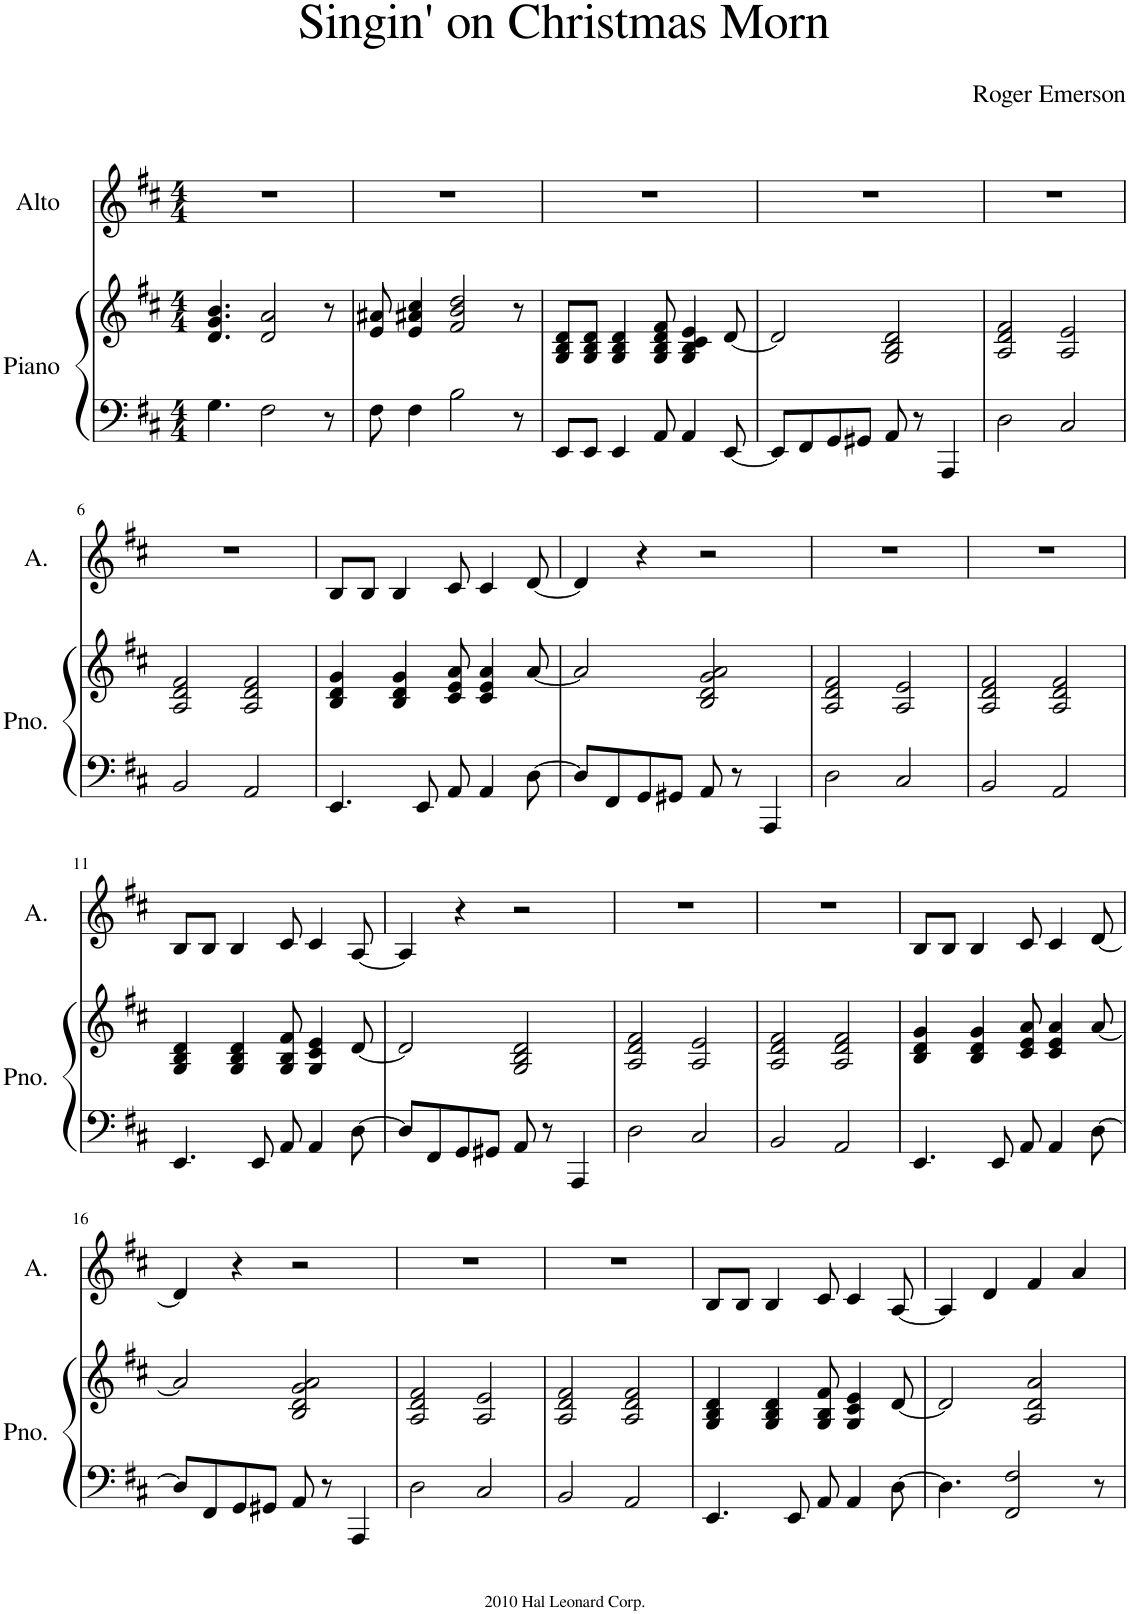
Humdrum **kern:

**kern	**kern	**kern
*part2	*part2	*part1
*staff3	*staff2	*staff1
*I"Piano	*	*I"Alto
*I'Pno.	*	*I'A.
*clefF4	*clefG2	*clefG2
*k[f#c#]	*k[f#c#]	*k[f#c#]
*M4/4	*M4/4	*M4/4
=1	=1	=1
4.G\	4.d/ 4.g/ 4.b/	1r
2F#\	2d/ 2a/	.
8r	8r	.
=2	=2	=2
8F#\	8e/ 8a#X/	1r
4F#\	4e/ 4a#X/ 4cc#/	.
2B\	2f#/ 2b/ 2dd/	.
8r	8r	.
=3	=3	=3
8EE/L	8G/ 8B/ 8d/L	1r
8EE/J	8G/ 8B/ 8d/J	.
4EE/	4G/ 4B/ 4d/	.
8AA/	8G/ 8B/ 8d/ 8f#/	.
4AA/	4G/ 4B/ 4c#/ 4e/	.
[8EE/	[8d/	.
=4	=4	=4
8EE/L]	2d/]	1r
8FF#/	.	.
8GG/	.	.
8GG#X/J	.	.
8AA/	2G/ 2B/ 2d/	.
8r	.	.
4AAA/	.	.
=5	=5	=5
2D\	2A/ 2d/ 2f#/	1r
2C#/	2A/ 2e/	.
!!LO:LB:g=z
=6	=6	=6
2BB/	2A/ 2d/ 2f#/	1r
2AA/	2A/ 2d/ 2f#/	.
=7	=7	=7
4.EE/	4B/ 4d/ 4g/	8B/L
.	.	8B/J
.	4B/ 4d/ 4g/	4B/
8EE/	.	.
8AA/	8c#/ 8e/ 8a/	8c#/
4AA/	4c#/ 4e/ 4a/	4c#/
[8D\	[8a/	[8d/
=8	=8	=8
8D/L]	2a/]	4d/]
8FF#/	.	.
8GG/	.	4r
8GG#X/J	.	.
8AA/	2B/ 2d/ 2g/ 2a/	2r
8r	.	.
4AAA/	.	.
=9	=9	=9
2D\	2A/ 2d/ 2f#/	1r
2C#/	2A/ 2e/	.
=10	=10	=10
2BB/	2A/ 2d/ 2f#/	1r
2AA/	2A/ 2d/ 2f#/	.
!!LO:LB:g=z
=11	=11	=11
4.EE/	4G/ 4B/ 4d/	8B/L
.	.	8B/J
.	4G/ 4B/ 4d/	4B/
8EE/	.	.
8AA/	8G/ 8B/ 8f#/	8c#/
4AA/	4G/ 4c#/ 4e/	4c#/
[8D\	[8d/	[8A/
=12	=12	=12
8D/L]	2d/]	4A/]
8FF#/	.	.
8GG/	.	4r
8GG#X/J	.	.
8AA/	2G/ 2B/ 2d/	2r
8r	.	.
4AAA/	.	.
=13	=13	=13
2D\	2A/ 2d/ 2f#/	1r
2C#/	2A/ 2e/	.
=14	=14	=14
2BB/	2A/ 2d/ 2f#/	1r
2AA/	2A/ 2d/ 2f#/	.
=15	=15	=15
4.EE/	4B/ 4d/ 4g/	8B/L
.	.	8B/J
.	4B/ 4d/ 4g/	4B/
8EE/	.	.
8AA/	8c#/ 8e/ 8a/	8c#/
4AA/	4c#/ 4e/ 4a/	4c#/
[8D\	[8a/	[8d/
!!LO:LB:g=z
=16	=16	=16
8D/L]	2a/]	4d/]
8FF#/	.	.
8GG/	.	4r
8GG#X/J	.	.
8AA/	2B/ 2d/ 2g/ 2a/	2r
8r	.	.
4AAA/	.	.
=17	=17	=17
2D\	2A/ 2d/ 2f#/	1r
2C#/	2A/ 2e/	.
=18	=18	=18
2BB/	2A/ 2d/ 2f#/	1r
2AA/	2A/ 2d/ 2f#/	.
=19	=19	=19
4.EE/	4G/ 4B/ 4d/	8B/L
.	.	8B/J
.	4G/ 4B/ 4d/	4B/
8EE/	.	.
8AA/	8G/ 8B/ 8f#/	8c#/
4AA/	4G/ 4c#/ 4e/	4c#/
[8D\	[8d/	[8A/
=20	=20	=20
4.D\]	2d/]	4A/]
.	.	4d/
2FF#/ 2F#/	.	.
.	2A/ 2d/ 2a/	4f#/
.	.	4a/
8r	.	.
=	=	=
*-	*-	*-
